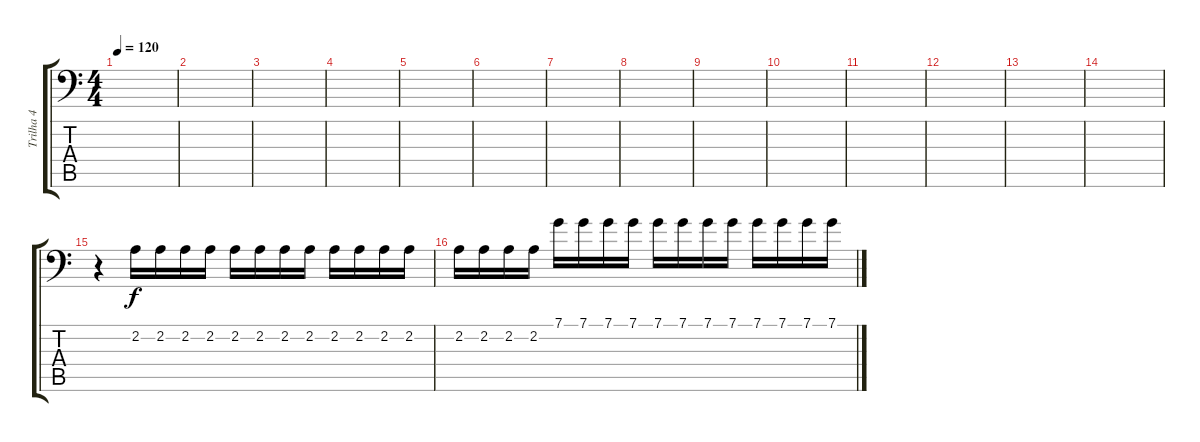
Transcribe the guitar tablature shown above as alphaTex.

\track ("Trilha 4" "Trilha 4") {instrument electricbasspick}
\staff {score tabs}
\tuning (C3 G2 D2 A1 E1 B0) {hide}
\ts (4 4)
\tempo 120
\clef f4
\ks c
|
|
|
|
|
|
|
|
|
|
|
|
|
|
r.4 2.2.16 2.2.16 2.2.16 2.2.16 2.2.16 2.2.16 2.2.16 2.2.16 2.2.16 2.2.16 2.2.16 2.2.16 |
2.2.16 2.2.16 2.2.16 2.2.16 7.1.16 7.1.16 7.1.16 7.1.16 7.1.16 7.1.16 7.1.16 7.1.16 7.1.16 7.1.16 7.1.16 7.1.16
